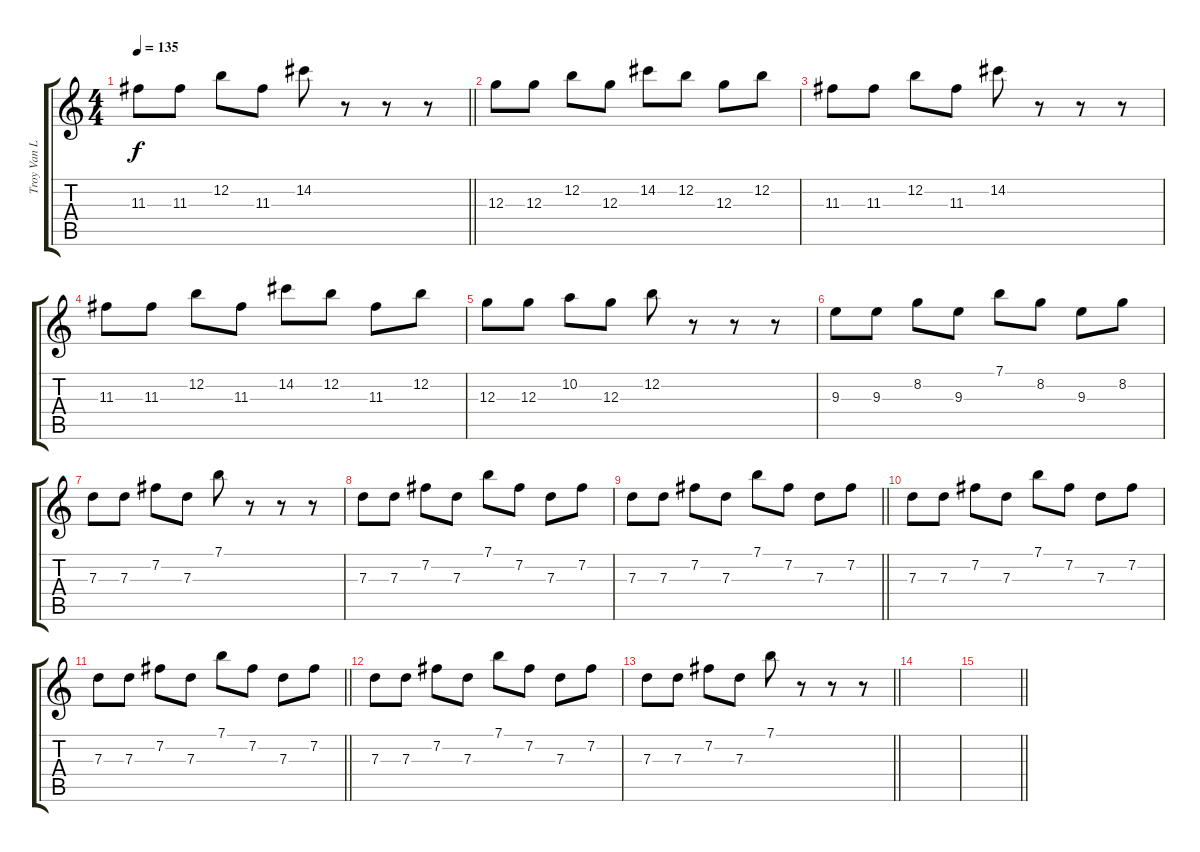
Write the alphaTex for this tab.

\track ("Troy Van Leeuwen" "Troy Van L") {instrument electricguitarjazz}
\staff {score tabs}
\tuning (E4 B3 G3 D3 A2 E2) {hide}
\ts (4 4)
\tempo 135
\clef g2
\barLineRight lightlight
\ks c
11.3.8{dy f} 11.3.8 12.2.8 11.3.8 14.2.8 r.8 r.8 r.8 |
12.3.8 12.3.8 12.2.8 12.3.8 14.2.8 12.2.8 12.3.8 12.2.8 |
11.3.8 11.3.8 12.2.8 11.3.8 14.2.8 r.8 r.8 r.8 |
11.3.8 11.3.8 12.2.8 11.3.8 14.2.8 12.2.8 11.3.8 12.2.8 |
12.3.8 12.3.8 10.2.8 12.3.8 12.2.8 r.8 r.8 r.8 |
9.3.8 9.3.8 8.2.8 9.3.8 7.1.8 8.2.8 9.3.8 8.2.8 |
7.3.8 7.3.8 7.2.8 7.3.8 7.1.8 r.8 r.8 r.8 |
7.3.8 7.3.8 7.2.8 7.3.8 7.1.8 7.2.8 7.3.8 7.2.8 |
\barLineRight lightlight
7.3.8 7.3.8 7.2.8 7.3.8 7.1.8 7.2.8 7.3.8 7.2.8 |
7.3.8 7.3.8 7.2.8 7.3.8 7.1.8 7.2.8 7.3.8 7.2.8 |
\barLineRight lightlight
7.3.8 7.3.8 7.2.8 7.3.8 7.1.8 7.2.8 7.3.8 7.2.8 |
7.3.8 7.3.8 7.2.8 7.3.8 7.1.8 7.2.8 7.3.8 7.2.8 |
\barLineRight lightlight
7.3.8 7.3.8 7.2.8 7.3.8 7.1.8 r.8 r.8 r.8 |
|
\barLineRight lightlight
